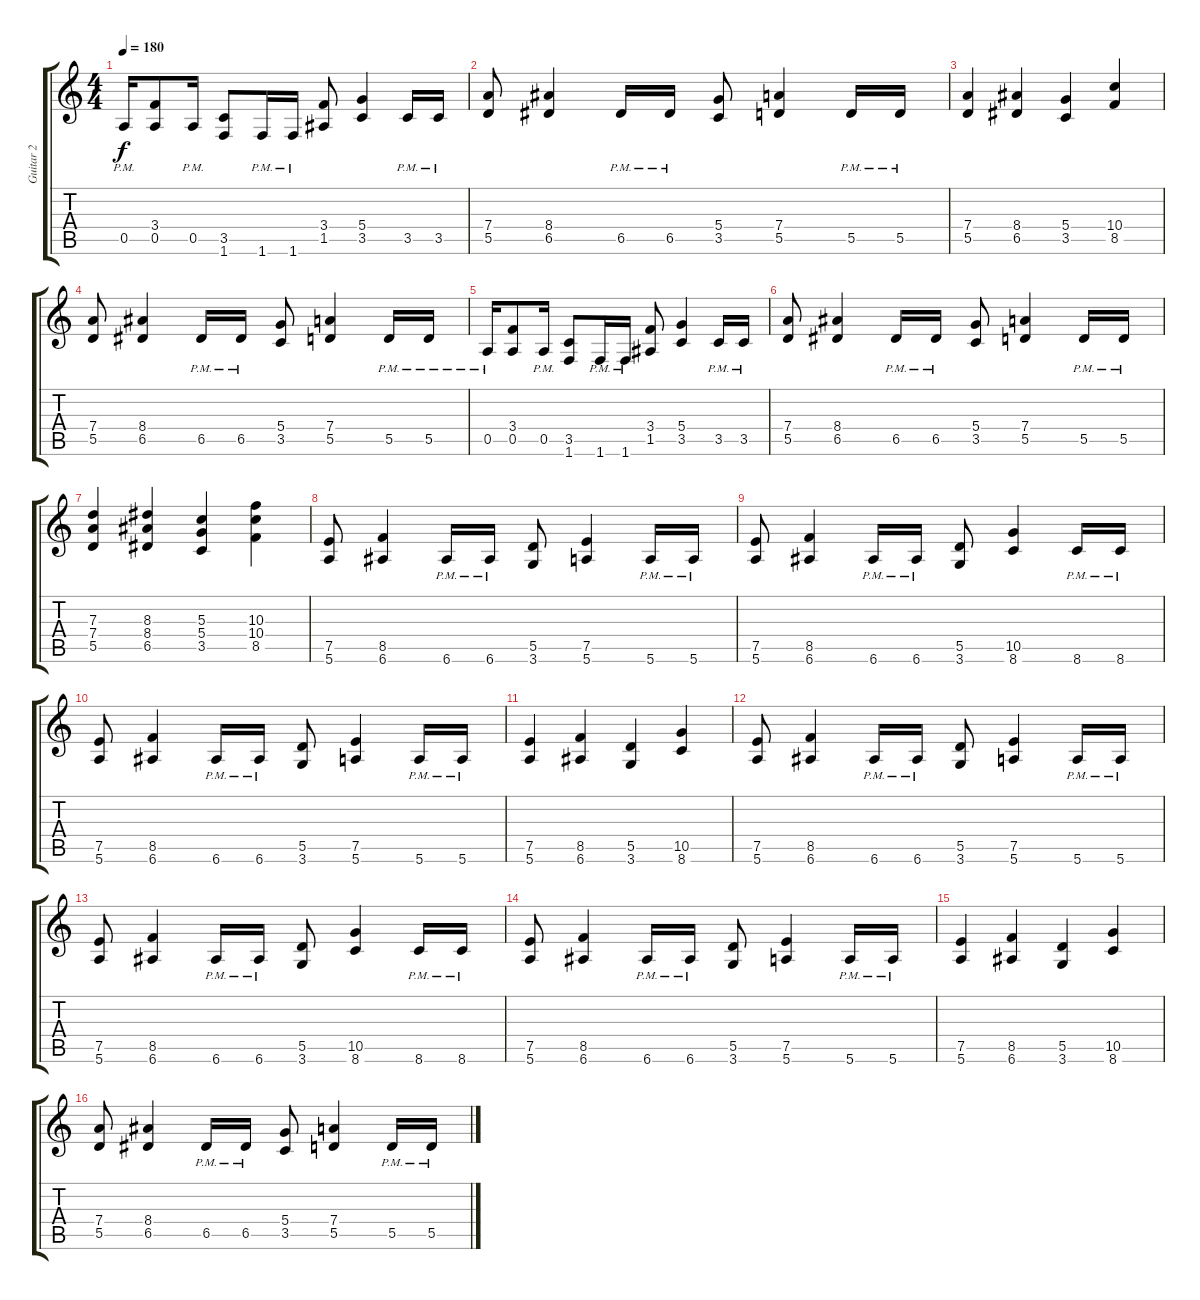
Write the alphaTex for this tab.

\track ("Guitar 2" "Guitar 2") {instrument distortionguitar}
\staff {score tabs}
\tuning (E4 B3 G3 D3 A2 E2) {hide}
\ts (4 4)
\tempo 180
\clef g2
\ks c
0.5{pm}.16{dy f} (3.4 0.5).8 0.5{pm}.16 (3.5 1.6).8 1.6{pm}.16 1.6{pm}.16 (3.4 1.5).8 (5.4 3.5).4 3.5{pm}.16 3.5{pm}.16 |
(7.4 5.5).8 (8.4 6.5).4 6.5{pm}.16 6.5{pm}.16 (5.4 3.5).8 (7.4 5.5).4 5.5{pm}.16 5.5{pm}.16 |
(7.4 5.5).4 (8.4 6.5).4 (5.4 3.5).4 (10.4 8.5).4 |
(7.4 5.5).8 (8.4 6.5).4 6.5{pm}.16 6.5{pm}.16 (5.4 3.5).8 (7.4 5.5).4 5.5{pm}.16 5.5{pm}.16 |
0.5{pm}.16 (3.4 0.5).8 0.5{pm}.16 (3.5 1.6).8 1.6{pm}.16 1.6{pm}.16 (3.4 1.5).8 (5.4 3.5).4 3.5{pm}.16 3.5{pm}.16 |
(7.4 5.5).8 (8.4 6.5).4 6.5{pm}.16 6.5{pm}.16 (5.4 3.5).8 (7.4 5.5).4 5.5{pm}.16 5.5{pm}.16 |
(7.3 7.4 5.5).4 (8.3 8.4 6.5).4 (5.3 5.4 3.5).4 (10.3 10.4 8.5).4 |
(7.5 5.6).8 (8.5 6.6).4 6.6{pm}.16 6.6{pm}.16 (5.5 3.6).8 (7.5 5.6).4 5.6{pm}.16 5.6{pm}.16 |
(7.5 5.6).8 (8.5 6.6).4 6.6{pm}.16 6.6{pm}.16 (5.5 3.6).8 (10.5 8.6).4 8.6{pm}.16 8.6{pm}.16 |
(7.5 5.6).8 (8.5 6.6).4 6.6{pm}.16 6.6{pm}.16 (5.5 3.6).8 (7.5 5.6).4 5.6{pm}.16 5.6{pm}.16 |
(7.5 5.6).4 (8.5 6.6).4 (5.5 3.6).4 (10.5 8.6).4 |
(7.5 5.6).8 (8.5 6.6).4 6.6{pm}.16 6.6{pm}.16 (5.5 3.6).8 (7.5 5.6).4 5.6{pm}.16 5.6{pm}.16 |
(7.5 5.6).8 (8.5 6.6).4 6.6{pm}.16 6.6{pm}.16 (5.5 3.6).8 (10.5 8.6).4 8.6{pm}.16 8.6{pm}.16 |
(7.5 5.6).8 (8.5 6.6).4 6.6{pm}.16 6.6{pm}.16 (5.5 3.6).8 (7.5 5.6).4 5.6{pm}.16 5.6{pm}.16 |
(7.5 5.6).4 (8.5 6.6).4 (5.5 3.6).4 (10.5 8.6).4 |
(7.4 5.5).8 (8.4 6.5).4 6.5{pm}.16 6.5{pm}.16 (5.4 3.5).8 (7.4 5.5).4 5.5{pm}.16 5.5{pm}.16
